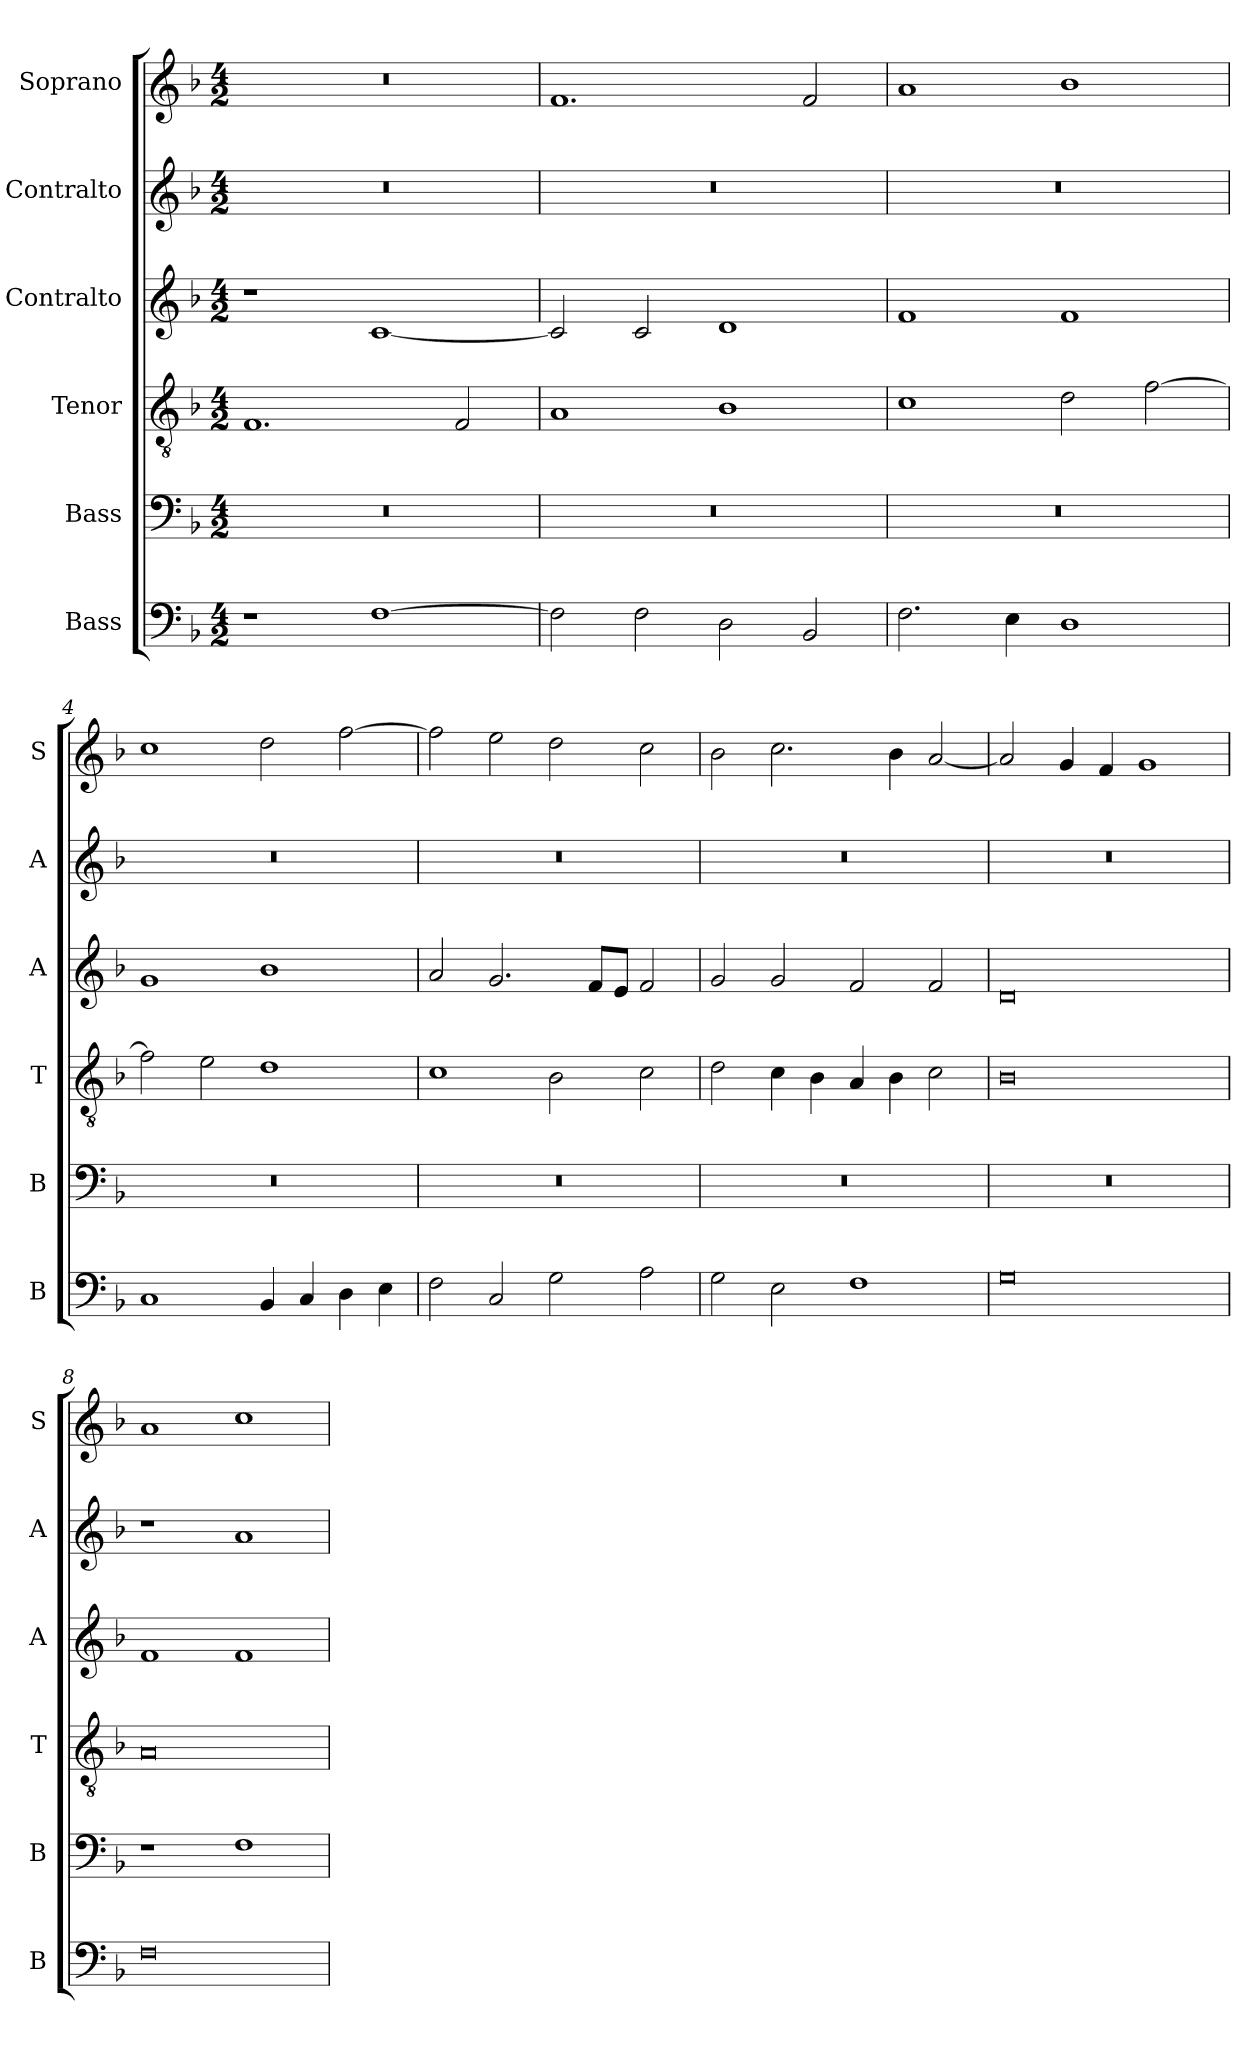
**kern	**kern	**kern	**kern	**kern	**kern
*part6	*part5	*part4	*part3	*part2	*part1
*staff6	*staff5	*staff4	*staff3	*staff2	*staff1
*I"Bass	*I"Bass	*I"Tenor	*I"Contralto	*I"Contralto	*I"Soprano
*I'B	*I'B	*I'T	*I'A	*I'A	*I'S
*clefF4	*clefF4	*clefGv2	*clefG2	*clefG2	*clefG2
*k[b-]	*k[b-]	*k[b-]	*k[b-]	*k[b-]	*k[b-]
*F:ion	*F:ion	*F:ion	*F:ion	*F:ion	*F:ion
*M4/2	*M4/2	*M4/2	*M4/2	*M4/2	*M4/2
=1	=1	=1	=1	=1	=1
1r	0r	1.F	1r	0r	0r
[1F	.	.	[1c	.	.
.	.	2F	.	.	.
=2	=2	=2	=2	=2	=2
2F]	0r	1A	2c]	0r	1.f
2F	.	.	2c	.	.
2D	.	1B-	1d	.	.
2BB-	.	.	.	.	2f
=3	=3	=3	=3	=3	=3
2.F	0r	1c	1f	0r	1a
4E	.	.	.	.	.
1D	.	2d	1f	.	1b-
.	.	[2f	.	.	.
=4	=4	=4	=4	=4	=4
1C	0r	2f]	1g	0r	1cc
.	.	2e	.	.	.
4BB-	.	1d	1b-	.	2dd
4C	.	.	.	.	.
4D	.	.	.	.	[2ff
4E	.	.	.	.	.
=5	=5	=5	=5	=5	=5
2F	0r	1c	2a	0r	2ff]
2C	.	.	2.g	.	2ee
2G	.	2B-	.	.	2dd
.	.	.	8f/L	.	.
.	.	.	8e/J	.	.
2A	.	2c	2f	.	2cc
=6	=6	=6	=6	=6	=6
2G	0r	2d	2g	0r	2b-
2E	.	4c	2g	.	2.cc
.	.	4B-	.	.	.
1F	.	4A	2f	.	.
.	.	4B-	.	.	4b-
.	.	2c	2f	.	[2a
=7	=7	=7	=7	=7	=7
0G	0r	0B-	0d	0r	2a]
.	.	.	.	.	4g
.	.	.	.	.	4f
.	.	.	.	.	1g
=8	=8	=8	=8	=8	=8
0F	1r	0A	1f	1r	1a
.	1F	.	1f	1a	1cc
=	=	=	=	=	=
*-	*-	*-	*-	*-	*-
